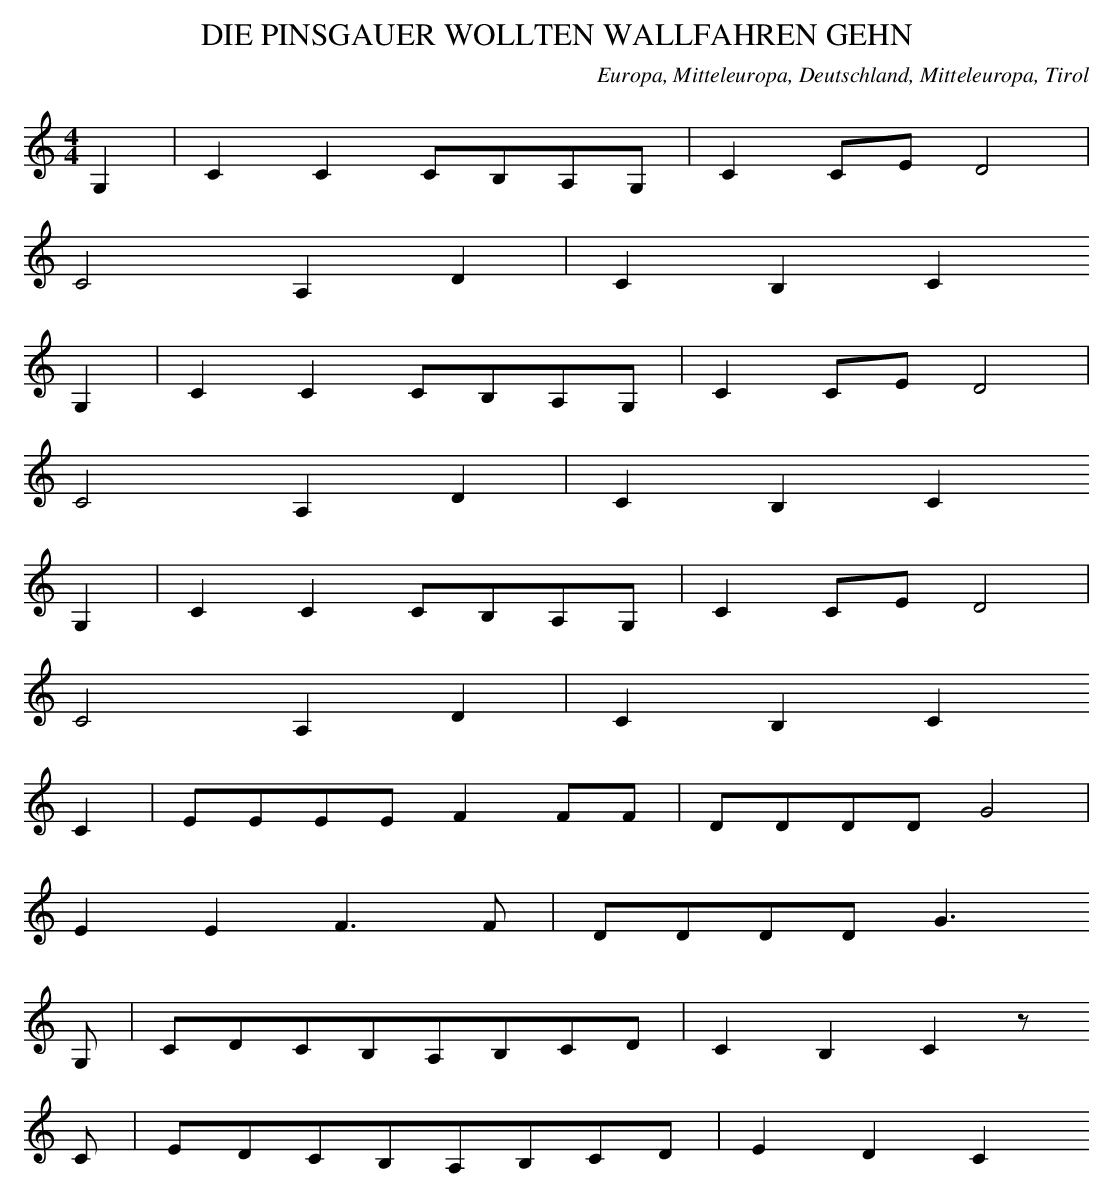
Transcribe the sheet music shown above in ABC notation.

X:1
T: DIE PINSGAUER WOLLTEN WALLFAHREN GEHN
O: Europa, Mitteleuropa, Deutschland, Mitteleuropa, Tirol
M: 4/4
L: 1/8
K: C
G,2 | C2C2CB,A,G, | C2CED4 |
C4A,2D2 | C2B,2C2
G,2 | C2C2CB,A,G, | C2CED4 |
C4A,2D2 | C2B,2C2
G,2 | C2C2CB,A,G, | C2CED4 |
C4A,2D2 | C2B,2C2
C2 | EEEEF2FF | DDDDG4 |
E2E2F3F | DDDDG3
G, | CDCB,A,B,CD | C2B,2C2z
C | EDCB,A,B,CD | E2D2C2
